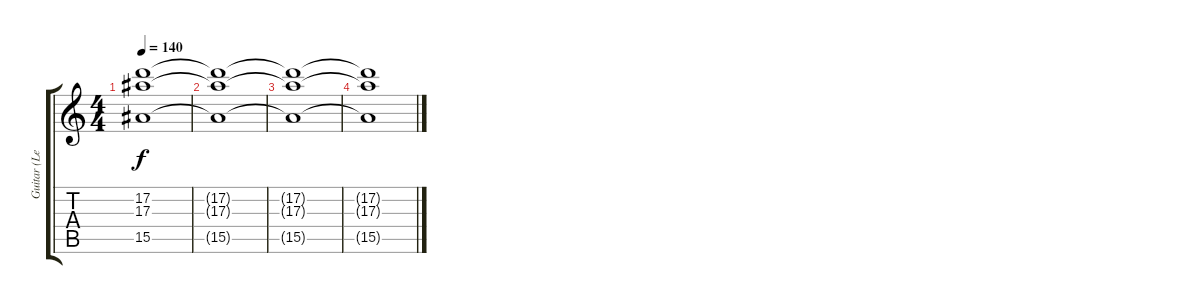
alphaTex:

\track ("Guitar (Lead) Drop C" "Guitar (Le") {mute instrument acousticguitarsteel}
\staff {score tabs}
\tuning (D4 A3 F3 C3 G2 C2) {hide}
\ts (4 4)
\tempo 140
\clef g2
\ks c
(17.2{t} 17.3{t} 15.5{t}).1{dy f} |
(17.2{t} 17.3{t} 15.5{t}).1 |
(17.2{t} 17.3{t} 15.5{t}).1 |
(17.2{t} 17.3{t} 15.5{t}).1
